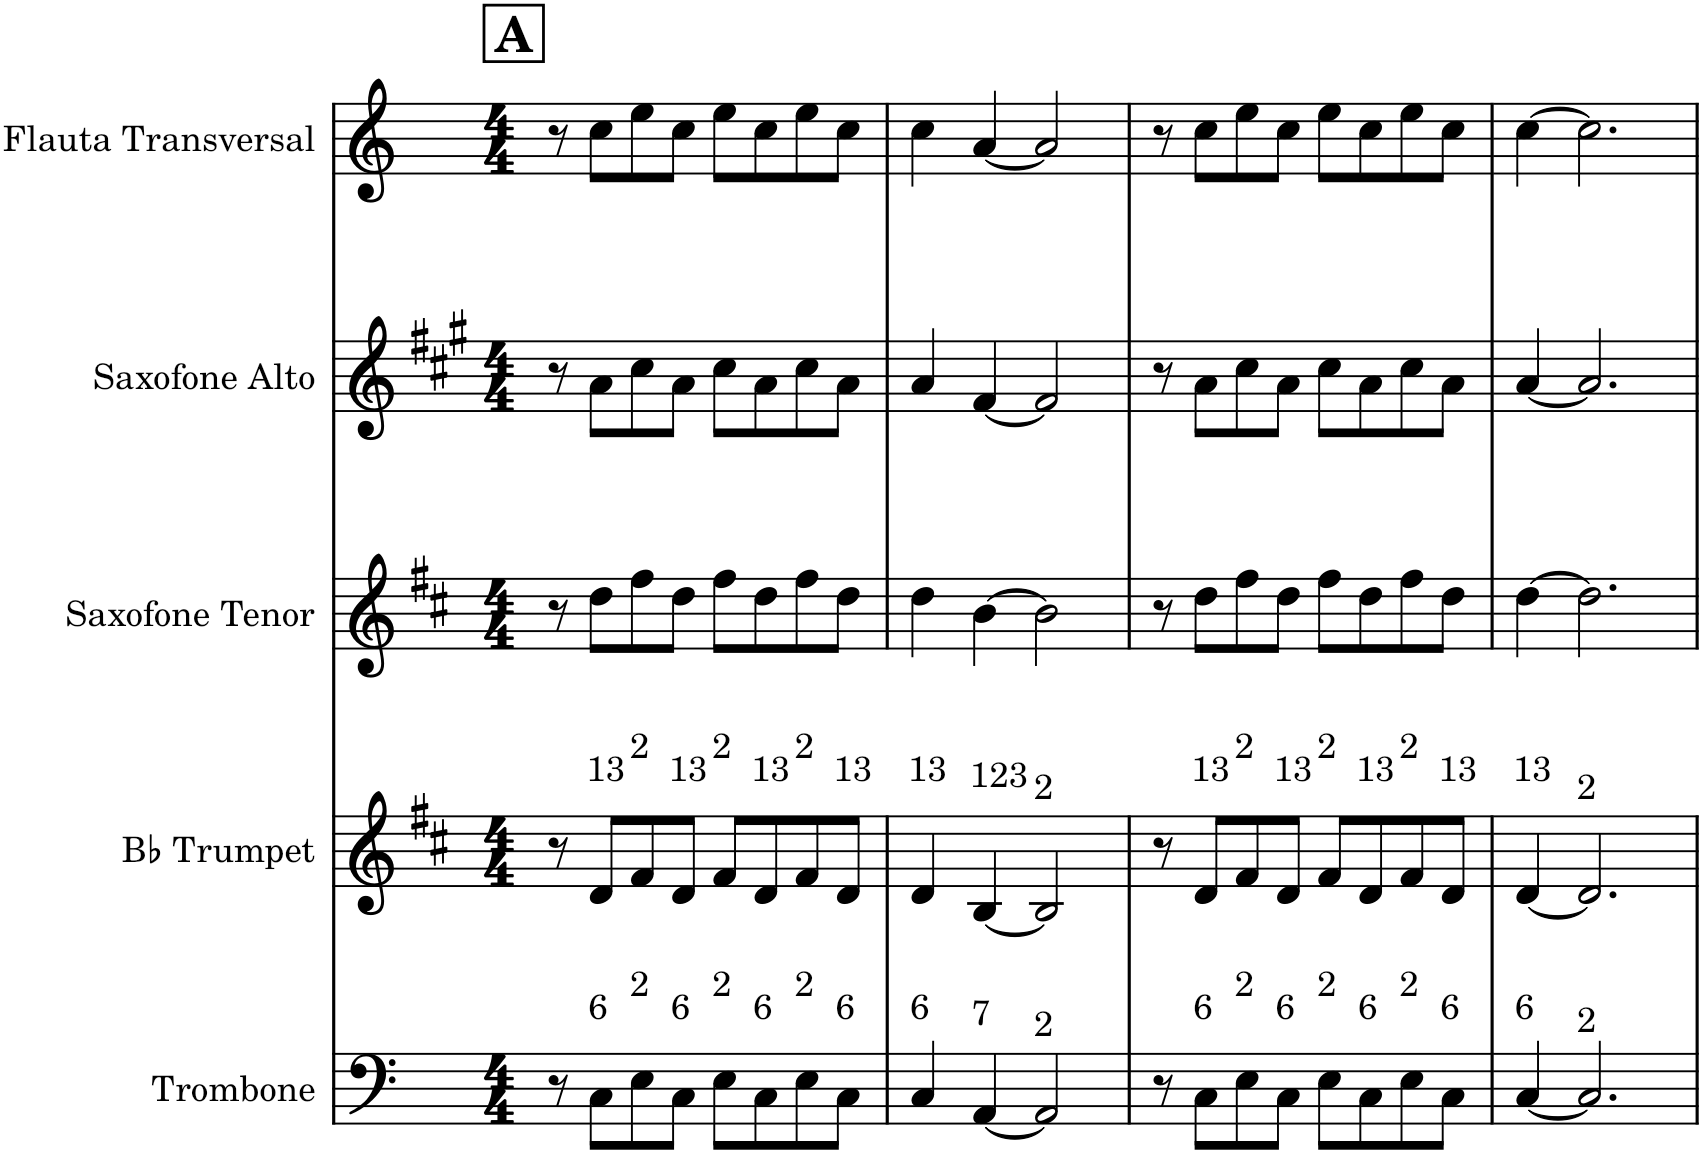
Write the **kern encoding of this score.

**kern	**kern	**kern	**kern	**kern
*part5	*part4	*part3	*part2	*part1
*staff5	*staff4	*staff3	*staff2	*staff1
*I"Trombone	*I"Bb Trumpet	*I"Saxofone Tenor	*I"Saxofone Alto	*I"Flauta Transversal
*I'Tbn.	*I'Bb Tpt.	*I'Sax. Tn.	*	*I'Fl.
*clefF4	*clefG2	*clefG2	*clefG2	*clefG2
*	*Trd1c2	*Trd8c14	*Trd5c9	*
*k[]	*k[f#c#]	*k[f#c#]	*k[f#c#g#]	*k[]
*M4/4	*M4/4	*M4/4	*M4/4	*M4/4
!!LO:REH:place=s1:a:B:cj:fs=14:t=A
=1	=1	=1	=1	=1
8r	8r	8r	8r	8r
!	!LO:TX:a:t=13	!	!	!
!LO:TX:a:t=6	!	!	!	!
8C\L	8d/L	8dd\L	8a\L	8cc\L
!	!LO:TX:a:t=2	!	!	!
!LO:TX:a:t=2	!	!	!	!
8E\	8f#/	8ff#\	8cc#\	8ee\
!	!LO:TX:a:t=13	!	!	!
!LO:TX:a:t=6	!	!	!	!
8C\J	8d/J	8dd\J	8a\J	8cc\J
!	!LO:TX:a:t=2	!	!	!
!LO:TX:a:t=2	!	!	!	!
8E\L	8f#/L	8ff#\L	8cc#\L	8ee\L
!	!LO:TX:a:t=13	!	!	!
!LO:TX:a:t=6	!	!	!	!
8C\	8d/	8dd\	8a\	8cc\
!	!LO:TX:a:t=2	!	!	!
!LO:TX:a:t=2	!	!	!	!
8E\	8f#/	8ff#\	8cc#\	8ee\
!	!LO:TX:a:t=13	!	!	!
!LO:TX:a:t=6	!	!	!	!
8C\J	8d/J	8dd\J	8a\J	8cc\J
=2	=2	=2	=2	=2
!	!LO:TX:a:t=13	!	!	!
!LO:TX:a:t=6	!	!	!	!
4C/	4d/	4dd\	4a/	4cc\
!	!LO:TX:a:t=123	!	!	!
!LO:TX:a:t=7	!	!	!	!
[4AA/	[4B/	[4b\	[4f#/	[4a/
!	!LO:TX:a:t=2	!	!	!
!LO:TX:a:t=2	!	!	!	!
2AA/]	2B/]	2b\]	2f#/]	2a/]
=3	=3	=3	=3	=3
8r	8r	8r	8r	8r
!	!LO:TX:a:t=13	!	!	!
!LO:TX:a:t=6	!	!	!	!
8C\L	8d/L	8dd\L	8a\L	8cc\L
!	!LO:TX:a:t=2	!	!	!
!LO:TX:a:t=2	!	!	!	!
8E\	8f#/	8ff#\	8cc#\	8ee\
!	!LO:TX:a:t=13	!	!	!
!LO:TX:a:t=6	!	!	!	!
8C\J	8d/J	8dd\J	8a\J	8cc\J
!	!LO:TX:a:t=2	!	!	!
!LO:TX:a:t=2	!	!	!	!
8E\L	8f#/L	8ff#\L	8cc#\L	8ee\L
!	!LO:TX:a:t=13	!	!	!
!LO:TX:a:t=6	!	!	!	!
8C\	8d/	8dd\	8a\	8cc\
!	!LO:TX:a:t=2	!	!	!
!LO:TX:a:t=2	!	!	!	!
8E\	8f#/	8ff#\	8cc#\	8ee\
!	!LO:TX:a:t=13	!	!	!
!LO:TX:a:t=6	!	!	!	!
8C\J	8d/J	8dd\J	8a\J	8cc\J
=4	=4	=4	=4	=4
!	!LO:TX:a:t=13	!	!	!
!LO:TX:a:t=6	!	!	!	!
[4C/	[4d/	[4dd\	[4a/	[4cc\
!	!LO:TX:a:t=2	!	!	!
!LO:TX:a:t=2	!	!	!	!
2.C/]	2.d/]	2.dd\]	2.a/]	2.cc\]
=	=	=	=	=
*-	*-	*-	*-	*-
